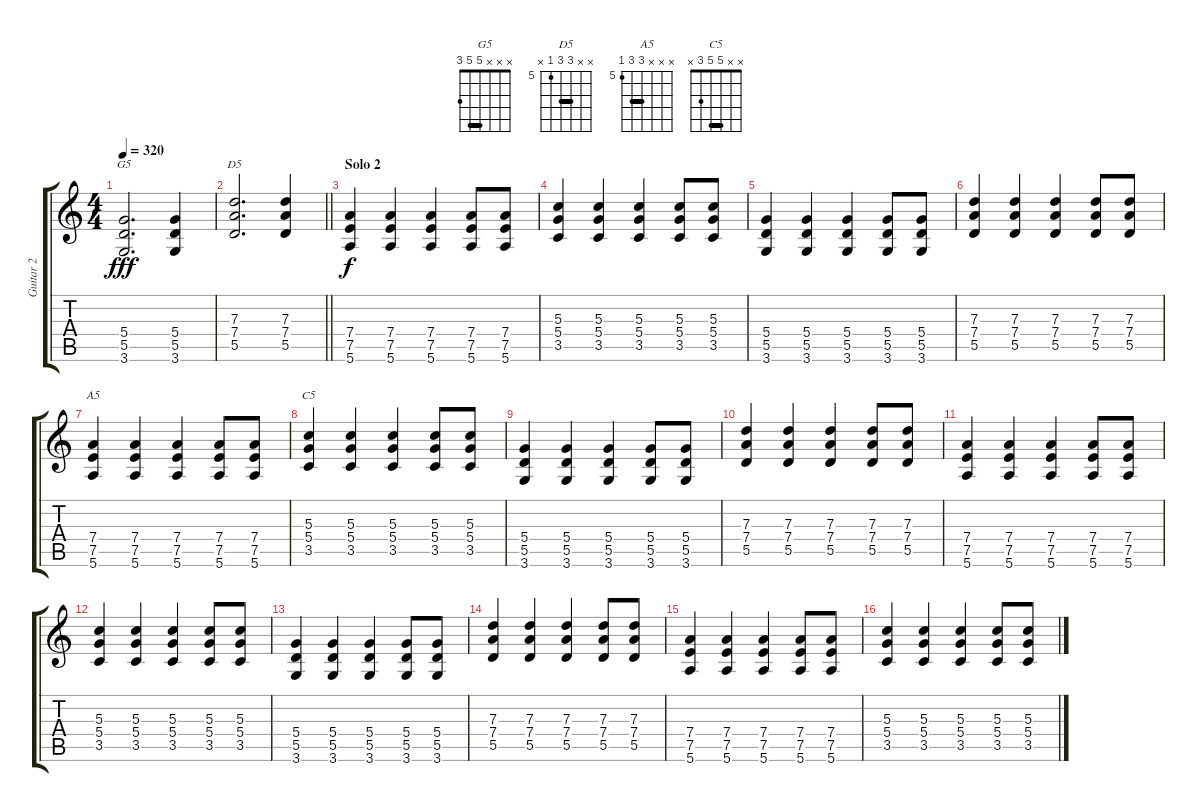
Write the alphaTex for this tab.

\track ("Guitar 2" "Guitar 2") {instrument acousticguitarsteel}
\staff {score tabs}
\tuning (E4 B3 G3 D3 A2 E2) {hide}
\chord ("G5" x x x 5 5 3) {barre 5}
\chord ("D5" x x 7 7 5 x) {firstfret 5 barre 7}
\chord ("A5" x x x 7 7 5) {firstfret 5 barre 7}
\chord ("C5" x x 5 5 3 x) {barre 5}
\ts (4 4)
\tempo 320
\clef g2
\ks c
(5.4 5.5 3.6).2{d ch "G5" dy fff} (5.4 5.5 3.6).4 |
\barLineRight lightlight
(7.3 7.4 5.5).2{d ch "D5"} (7.3 7.4 5.5).4 |
\section ("" "Solo 2")
(7.4 7.5 5.6).4{dy f} (7.4 7.5 5.6).4 (7.4 7.5 5.6).4 (7.4 7.5 5.6).8 (7.4 7.5 5.6).8 |
(5.3 5.4 3.5).4 (5.3 5.4 3.5).4 (5.3 5.4 3.5).4 (5.3 5.4 3.5).8 (5.3 5.4 3.5).8 |
(5.4 5.5 3.6).4 (5.4 5.5 3.6).4 (5.4 5.5 3.6).4 (5.4 5.5 3.6).8 (5.4 5.5 3.6).8 |
(7.3 7.4 5.5).4 (7.3 7.4 5.5).4 (7.3 7.4 5.5).4 (7.3 7.4 5.5).8 (7.3 7.4 5.5).8 |
(7.4 7.5 5.6).4{ch "A5"} (7.4 7.5 5.6).4 (7.4 7.5 5.6).4 (7.4 7.5 5.6).8 (7.4 7.5 5.6).8 |
(5.3 5.4 3.5).4{ch "C5"} (5.3 5.4 3.5).4 (5.3 5.4 3.5).4 (5.3 5.4 3.5).8 (5.3 5.4 3.5).8 |
(5.4 5.5 3.6).4 (5.4 5.5 3.6).4 (5.4 5.5 3.6).4 (5.4 5.5 3.6).8 (5.4 5.5 3.6).8 |
(7.3 7.4 5.5).4 (7.3 7.4 5.5).4 (7.3 7.4 5.5).4 (7.3 7.4 5.5).8 (7.3 7.4 5.5).8 |
(7.4 7.5 5.6).4 (7.4 7.5 5.6).4 (7.4 7.5 5.6).4 (7.4 7.5 5.6).8 (7.4 7.5 5.6).8 |
(5.3 5.4 3.5).4 (5.3 5.4 3.5).4 (5.3 5.4 3.5).4 (5.3 5.4 3.5).8 (5.3 5.4 3.5).8 |
(5.4 5.5 3.6).4 (5.4 5.5 3.6).4 (5.4 5.5 3.6).4 (5.4 5.5 3.6).8 (5.4 5.5 3.6).8 |
(7.3 7.4 5.5).4 (7.3 7.4 5.5).4 (7.3 7.4 5.5).4 (7.3 7.4 5.5).8 (7.3 7.4 5.5).8 |
(7.4 7.5 5.6).4 (7.4 7.5 5.6).4 (7.4 7.5 5.6).4 (7.4 7.5 5.6).8 (7.4 7.5 5.6).8 |
(5.3 5.4 3.5).4 (5.3 5.4 3.5).4 (5.3 5.4 3.5).4 (5.3 5.4 3.5).8 (5.3 5.4 3.5).8
